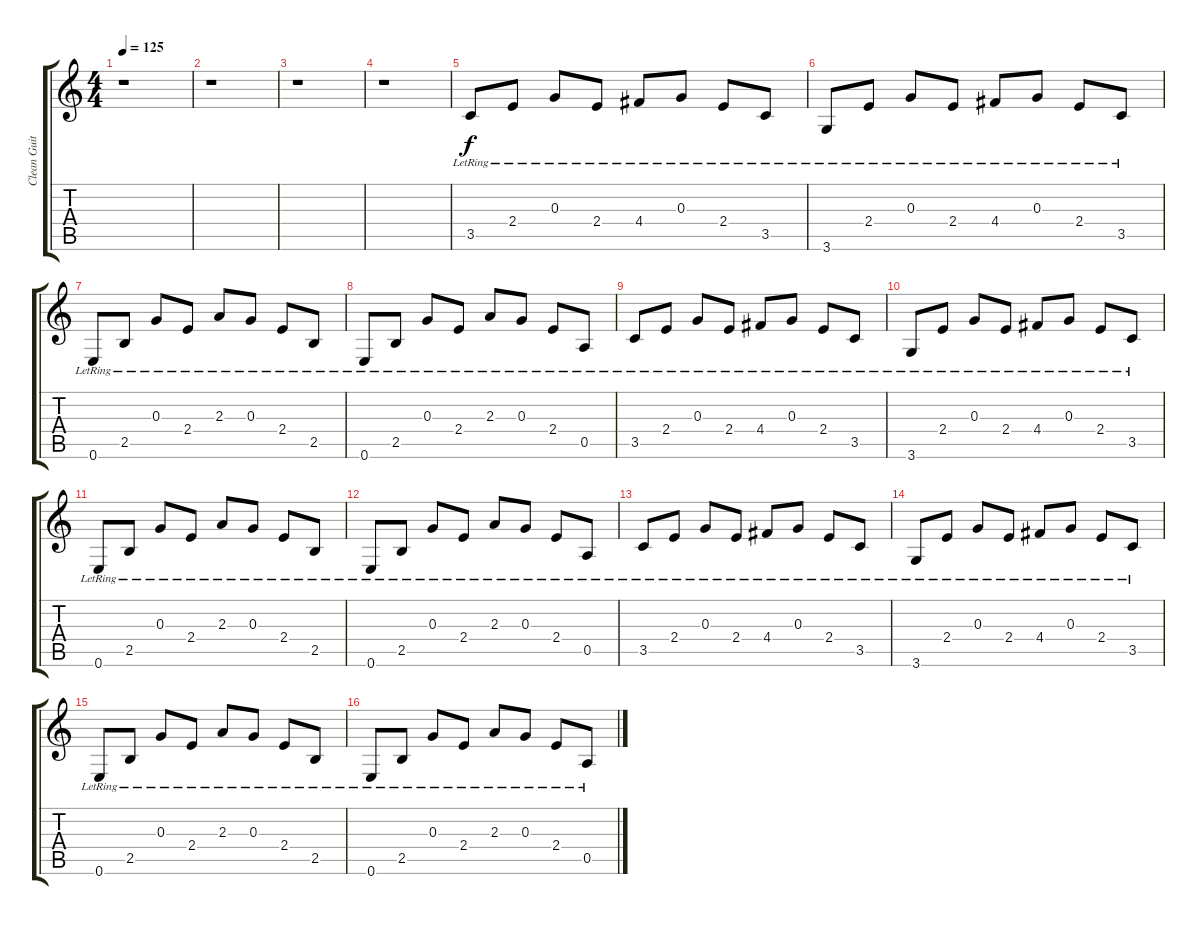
\track ("Clean Guitar" "Clean Guit") {instrument acousticguitarnylon}
\staff {score tabs}
\tuning (E4 B3 G3 D3 A2 E2) {hide}
\ts (4 4)
\tempo 125
\clef g2
\ks c
r.1{dy f} |
r.1 |
r.1 |
r.1 |
3.5{lr}.8 2.4{lr}.8 0.3{lr}.8 2.4{lr}.8 4.4{lr}.8 0.3{lr}.8 2.4{lr}.8 3.5{lr}.8 |
3.6{lr}.8 2.4{lr}.8 0.3{lr}.8 2.4{lr}.8 4.4{lr}.8 0.3{lr}.8 2.4{lr}.8 3.5{lr}.8 |
0.6{lr}.8 2.5{lr}.8 0.3{lr}.8 2.4{lr}.8 2.3{lr}.8 0.3{lr}.8 2.4{lr}.8 2.5{lr}.8 |
0.6{lr}.8 2.5{lr}.8 0.3{lr}.8 2.4{lr}.8 2.3{lr}.8 0.3{lr}.8 2.4{lr}.8 0.5{lr}.8 |
3.5{lr}.8 2.4{lr}.8 0.3{lr}.8 2.4{lr}.8 4.4{lr}.8 0.3{lr}.8 2.4{lr}.8 3.5{lr}.8 |
3.6{lr}.8 2.4{lr}.8 0.3{lr}.8 2.4{lr}.8 4.4{lr}.8 0.3{lr}.8 2.4{lr}.8 3.5{lr}.8 |
0.6{lr}.8 2.5{lr}.8 0.3{lr}.8 2.4{lr}.8 2.3{lr}.8 0.3{lr}.8 2.4{lr}.8 2.5{lr}.8 |
0.6{lr}.8 2.5{lr}.8 0.3{lr}.8 2.4{lr}.8 2.3{lr}.8 0.3{lr}.8 2.4{lr}.8 0.5{lr}.8 |
3.5{lr}.8 2.4{lr}.8 0.3{lr}.8 2.4{lr}.8 4.4{lr}.8 0.3{lr}.8 2.4{lr}.8 3.5{lr}.8 |
3.6{lr}.8 2.4{lr}.8 0.3{lr}.8 2.4{lr}.8 4.4{lr}.8 0.3{lr}.8 2.4{lr}.8 3.5{lr}.8 |
0.6{lr}.8 2.5{lr}.8 0.3{lr}.8 2.4{lr}.8 2.3{lr}.8 0.3{lr}.8 2.4{lr}.8 2.5{lr}.8 |
0.6{lr}.8 2.5{lr}.8 0.3{lr}.8 2.4{lr}.8 2.3{lr}.8 0.3{lr}.8 2.4{lr}.8 0.5{lr}.8
